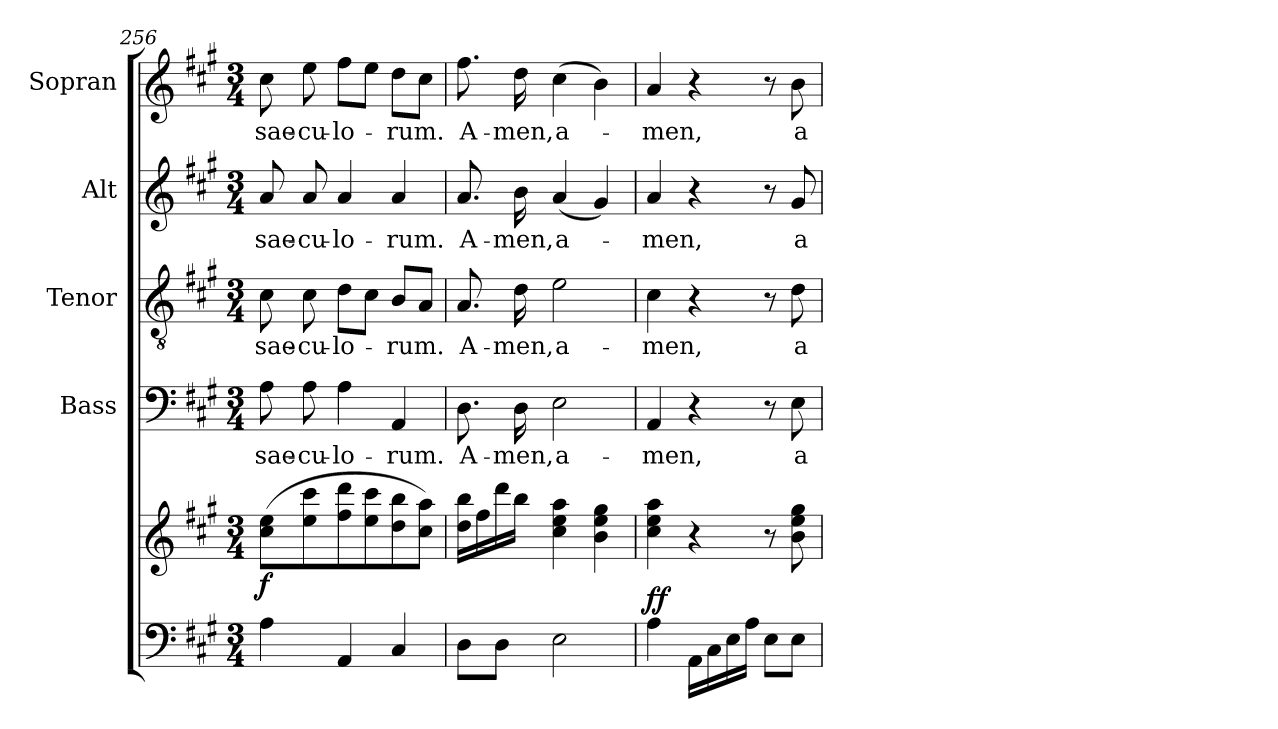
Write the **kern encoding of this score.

**kern	**kern	**dynam	**kern	**text	**kern	**text	**kern	**text	**kern	**text
*part5	*part5	*part5	*part4	*part4	*part3	*part3	*part2	*part2	*part1	*part1
*staff6	*staff5	*staff5/6	*staff4	*staff4	*staff3	*staff3	*staff2	*staff2	*staff1	*staff1
*	*	*	*I"Bass	*	*I"Tenor	*	*I"Alt	*	*I"Sopran	*
*	*	*	*I'B.	*	*I'T.	*	*I'A.	*	*I'S.	*
!!LO:LB:g=z
*clefF4	*clefG2	*	*clefF4	*	*clefGv2	*	*clefG2	*	*clefG2	*
*k[f#c#g#]	*k[f#c#g#]	*	*k[f#c#g#]	*	*k[f#c#g#]	*	*k[f#c#g#]	*	*k[f#c#g#]	*
*A:	*A:	*	*A:	*	*A:	*	*A:	*	*A:	*
*M3/4	*M3/4	*	*M3/4	*	*M3/4	*	*M3/4	*	*M3/4	*
=256	=256	=256	=256	=256	=256	=256	=256	=256	=256	=256
!	!	!LO:DY:b	!	!LO:LY:b	!	!LO:LY:b	!	!LO:LY:b	!	!LO:LY:b
4A\	(>8cc#\ 8ee\L	f	8A\	sae-	8c#\	sae-	8a/	sae-	8cc#\	sae-
!	!	!	!	!LO:LY:b	!	!LO:LY:b	!	!LO:LY:b	!	!LO:LY:b
.	8ee\ 8ccc#\	.	8A\	-cu-	8c#\	-cu-	8a/	-cu-	8ee\	-cu-
!	!	!	!	!LO:LY:b	!	!LO:LY:b	!	!LO:LY:b	!	!LO:LY:b
4AA/	8ff#\ 8ddd\	.	4A\	-lo-	8d\L	-lo-	4a/	-lo-	8ff#\L	-lo-
.	8ee\ 8ccc#\	.	.	.	8c#\J	.	.	.	8ee\J	.
!	!	!	!	!LO:LY:b	!	!LO:LY:b	!	!LO:LY:b	!	!LO:LY:b
4C#/	8dd\ 8bb\	.	4AA/	-rum.	8B/L	-rum.	4a/	-rum.	8dd\L	-rum.
.	8cc#\ 8aa\J)	.	.	.	8A/J	.	.	.	8cc#\J	.
=257	=257	=257	=257	=257	=257	=257	=257	=257	=257	=257
!	!	!	!	!LO:LY:b	!	!LO:LY:b	!	!LO:LY:b	!	!LO:LY:b
8D\L	16dd\ 16bb\LL	.	8.D\	A-	8.A/	A-	8.a/	A-	8.ff#\	A-
.	16ff#\	.	.	.	.	.	.	.	.	.
8D\J	16ddd\	.	.	.	.	.	.	.	.	.
!	!	!	!	!LO:LY:b	!	!LO:LY:b	!	!LO:LY:b	!	!LO:LY:b
.	16bb\JJ	.	16D\	-men,	16d\	-men,	16b\	-men,	16dd\	-men,
!	!	!	!	!LO:LY:b	!	!LO:LY:b	!	!LO:LY:b	!	!LO:LY:b
2E\	4cc#\ 4ee\ 4aa\	.	2E\	a-	2e\	a-	(<4a/	a-	(>4cc#\	a-
.	4b\ 4ee\ 4gg#\	.	.	.	.	.	4g#/)	.	4b\)	.
=258	=258	=258	=258	=258	=258	=258	=258	=258	=258	=258
!	!	!LO:DY:a=2	!	!LO:LY:b	!	!LO:LY:b	!	!LO:LY:b	!	!LO:LY:b
4A\	4cc#\ 4ee\ 4aa\	ff	4AA/	-men,	4c#\	-men,	4a/	-men,	4a/	-men,
16AA\LL	4r	.	4r	.	4r	.	4r	.	4r	.
16C#\	.	.	.	.	.	.	.	.	.	.
16E\	.	.	.	.	.	.	.	.	.	.
16A\JJ	.	.	.	.	.	.	.	.	.	.
8E\L	8r	.	8r	.	8r	.	8r	.	8r	.
!	!	!	!	!LO:LY:b	!	!LO:LY:b	!	!LO:LY:b	!	!LO:LY:b
8E\J	8b\ 8ee\ 8gg#\	.	8E\	a-	8d\	a-	8g#/	a-	8b\	a-
=	=	=	=	=	=	=	=	=	=	=
*-	*-	*-	*-	*-	*-	*-	*-	*-	*-	*-
